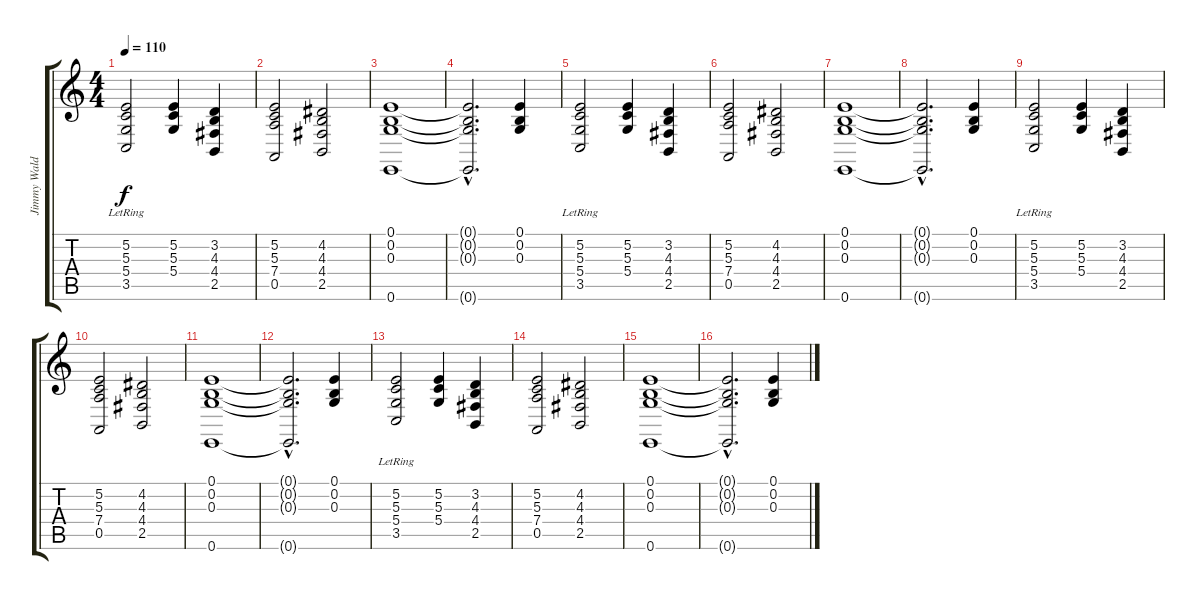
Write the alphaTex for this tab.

\track ("Jimmy Waldo" "Jimmy Wald") {instrument electricpiano1}
\staff {score tabs}
\tuning (E4 B3 G3 D3 A2 E2) {hide}
\ts (4 4)
\tempo 110
\clef g2
\ks c
(5.2{lr} 5.3{lr} 5.4{lr} 3.5{lr}).2{dy f} (5.2 5.3 5.4).4 (3.2 4.3 4.4 2.5).4 |
(5.2 5.3 7.4 0.5).2 (4.2 4.3 4.4 2.5).2 |
(0.1 0.2 0.3 0.6).1 |
(0.1{hac t} 0.2{hac t} 0.3{hac t} 0.6{hac t}).2{d} (0.1 0.2 0.3).4 |
(5.2{lr} 5.3{lr} 5.4{lr} 3.5{lr}).2 (5.2 5.3 5.4).4 (3.2 4.3 4.4 2.5).4 |
(5.2 5.3 7.4 0.5).2 (4.2 4.3 4.4 2.5).2 |
(0.1 0.2 0.3 0.6).1 |
(0.1{hac t} 0.2{hac t} 0.3{hac t} 0.6{hac t}).2{d} (0.1 0.2 0.3).4 |
(5.2{lr} 5.3{lr} 5.4{lr} 3.5{lr}).2 (5.2 5.3 5.4).4 (3.2 4.3 4.4 2.5).4 |
(5.2 5.3 7.4 0.5).2 (4.2 4.3 4.4 2.5).2 |
(0.1 0.2 0.3 0.6).1 |
(0.1{hac t} 0.2{hac t} 0.3{hac t} 0.6{hac t}).2{d} (0.1 0.2 0.3).4 |
(5.2{lr} 5.3{lr} 5.4{lr} 3.5{lr}).2 (5.2 5.3 5.4).4 (3.2 4.3 4.4 2.5).4 |
(5.2 5.3 7.4 0.5).2 (4.2 4.3 4.4 2.5).2 |
(0.1 0.2 0.3 0.6).1 |
(0.1{hac t} 0.2{hac t} 0.3{hac t} 0.6{hac t}).2{d} (0.1 0.2 0.3).4
